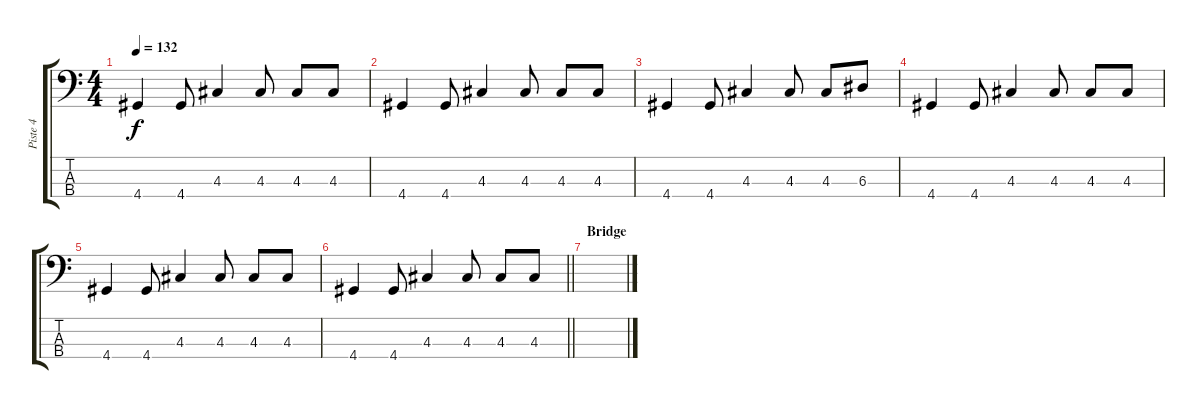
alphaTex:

\track ("Piste 4" "Piste 4") {instrument electricbassfinger}
\staff {score tabs}
\tuning (G2 D2 A1 E1) {hide}
\ts (4 4)
\tempo 132
\clef f4
\ks c
4.4.4{dy f} 4.4.8 4.3.4 4.3.8 4.3.8 4.3.8 |
4.4.4 4.4.8 4.3.4 4.3.8 4.3.8 4.3.8 |
4.4.4 4.4.8 4.3.4 4.3.8 4.3.8 6.3.8 |
4.4.4 4.4.8 4.3.4 4.3.8 4.3.8 4.3.8 |
4.4.4 4.4.8 4.3.4 4.3.8 4.3.8 4.3.8 |
\barLineRight lightlight
4.4.4 4.4.8 4.3.4 4.3.8 4.3.8 4.3.8 |
\section ("" "Bridge")
